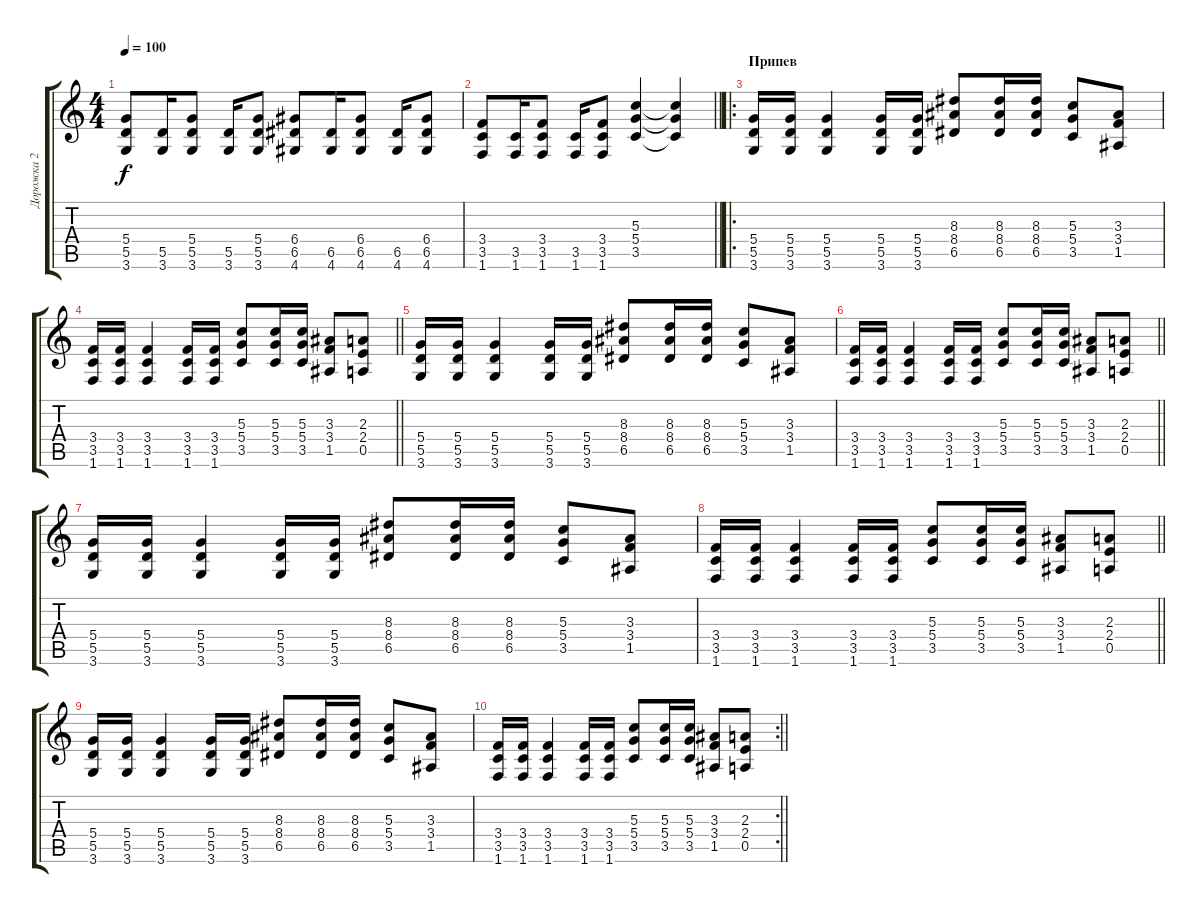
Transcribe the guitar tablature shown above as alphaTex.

\track ("Дорожка 2" "Дорожка 2") {instrument distortionguitar}
\staff {score tabs}
\tuning (E4 B3 G3 D3 A2 E2) {hide}
\ts (4 4)
\tempo 100
\clef g2
\ks c
(5.4 5.5 3.6).8{dy f} (5.5 3.6).16 (5.4 5.5 3.6).8 (5.5 3.6).16 (5.4 5.5 3.6).8 (6.4 6.5 4.6).8 (6.5 4.6).16 (6.4 6.5 4.6).8 (6.5 4.6).16 (6.4 6.5 4.6).8 |
\barLineRight lightlight
(3.4 3.5 1.6).8 (3.5 1.6).16 (3.4 3.5 1.6).8 (3.5 1.6).16 (3.4 3.5 1.6).8 (5.3 5.4 3.5).4 (5.3{t} 5.4{t} 3.5{t}).4 |
\ro
\section ("" "Припев")
(5.4 5.5 3.6).16 (5.4 5.5 3.6).16 (5.4 5.5 3.6).4 (5.4 5.5 3.6).16 (5.4 5.5 3.6).16 (8.3 8.4 6.5).8 (8.3 8.4 6.5).16 (8.3 8.4 6.5).16 (5.3 5.4 3.5).8 (3.3 3.4 1.5).8 |
\barLineRight lightlight
(3.4 3.5 1.6).16 (3.4 3.5 1.6).16 (3.4 3.5 1.6).4 (3.4 3.5 1.6).16 (3.4 3.5 1.6).16 (5.3 5.4 3.5).8 (5.3 5.4 3.5).16 (5.3 5.4 3.5).16 (3.3 3.4 1.5).8 (2.3 2.4 0.5).8 |
(5.4 5.5 3.6).16 (5.4 5.5 3.6).16 (5.4 5.5 3.6).4 (5.4 5.5 3.6).16 (5.4 5.5 3.6).16 (8.3 8.4 6.5).8 (8.3 8.4 6.5).16 (8.3 8.4 6.5).16 (5.3 5.4 3.5).8 (3.3 3.4 1.5).8 |
\barLineRight lightlight
(3.4 3.5 1.6).16 (3.4 3.5 1.6).16 (3.4 3.5 1.6).4 (3.4 3.5 1.6).16 (3.4 3.5 1.6).16 (5.3 5.4 3.5).8 (5.3 5.4 3.5).16 (5.3 5.4 3.5).16 (3.3 3.4 1.5).8 (2.3 2.4 0.5).8 |
(5.4 5.5 3.6).16 (5.4 5.5 3.6).16 (5.4 5.5 3.6).4 (5.4 5.5 3.6).16 (5.4 5.5 3.6).16 (8.3 8.4 6.5).8 (8.3 8.4 6.5).16 (8.3 8.4 6.5).16 (5.3 5.4 3.5).8 (3.3 3.4 1.5).8 |
\barLineRight lightlight
(3.4 3.5 1.6).16 (3.4 3.5 1.6).16 (3.4 3.5 1.6).4 (3.4 3.5 1.6).16 (3.4 3.5 1.6).16 (5.3 5.4 3.5).8 (5.3 5.4 3.5).16 (5.3 5.4 3.5).16 (3.3 3.4 1.5).8 (2.3 2.4 0.5).8 |
(5.4 5.5 3.6).16 (5.4 5.5 3.6).16 (5.4 5.5 3.6).4 (5.4 5.5 3.6).16 (5.4 5.5 3.6).16 (8.3 8.4 6.5).8 (8.3 8.4 6.5).16 (8.3 8.4 6.5).16 (5.3 5.4 3.5).8 (3.3 3.4 1.5).8 |
\rc 2
\barLineRight lightlight
(3.4 3.5 1.6).16 (3.4 3.5 1.6).16 (3.4 3.5 1.6).4 (3.4 3.5 1.6).16 (3.4 3.5 1.6).16 (5.3 5.4 3.5).8 (5.3 5.4 3.5).16 (5.3 5.4 3.5).16 (3.3 3.4 1.5).8 (2.3 2.4 0.5).8
